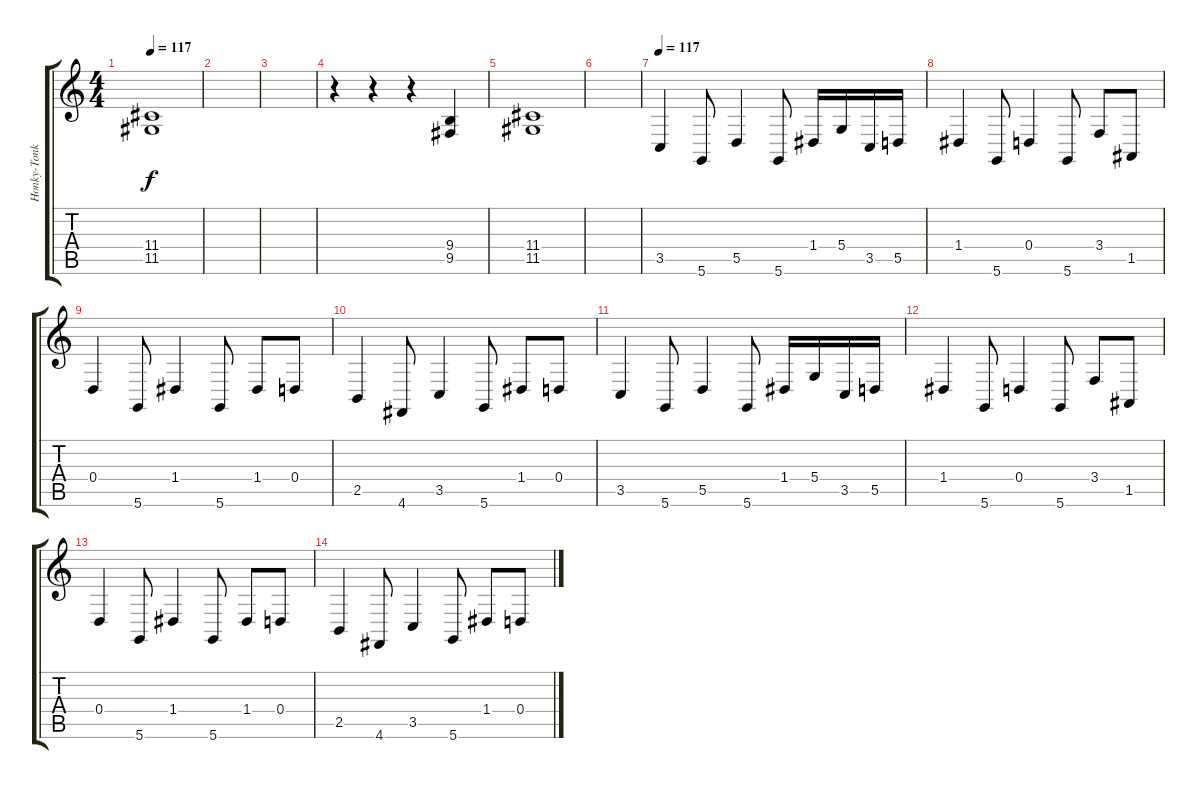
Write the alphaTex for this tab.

\track ("Honky-Tonk" "Honky-Tonk") {instrument honkytonkpiano}
\staff {score tabs}
\tuning (E4 B3 G3 D3 A2 D2) {hide}
\ts (4 4)
\tempo 117
\clef g2
\ks c
(11.4 11.5).1{dy f} |
|
|
r.4{instrument choiraahs} r.4 r.4 (9.4 9.5).4 |
(11.4 11.5).1 |
|
\tempo 117
3.5.4 5.6.8 5.5.4 5.6.8 1.4.16 5.4.16 3.5.16 5.5.16 |
1.4.4 5.6.8 0.4.4 5.6.8 3.4.8 1.5.8 |
0.4.4 5.6.8 1.4.4 5.6.8 1.4.8 0.4.8 |
2.5.4 4.6.8 3.5.4 5.6.8 1.4.8 0.4.8 |
3.5.4 5.6.8 5.5.4 5.6.8 1.4.16 5.4.16 3.5.16 5.5.16 |
1.4.4 5.6.8 0.4.4 5.6.8 3.4.8 1.5.8 |
0.4.4 5.6.8 1.4.4 5.6.8 1.4.8 0.4.8 |
2.5.4 4.6.8 3.5.4 5.6.8 1.4.8 0.4.8
